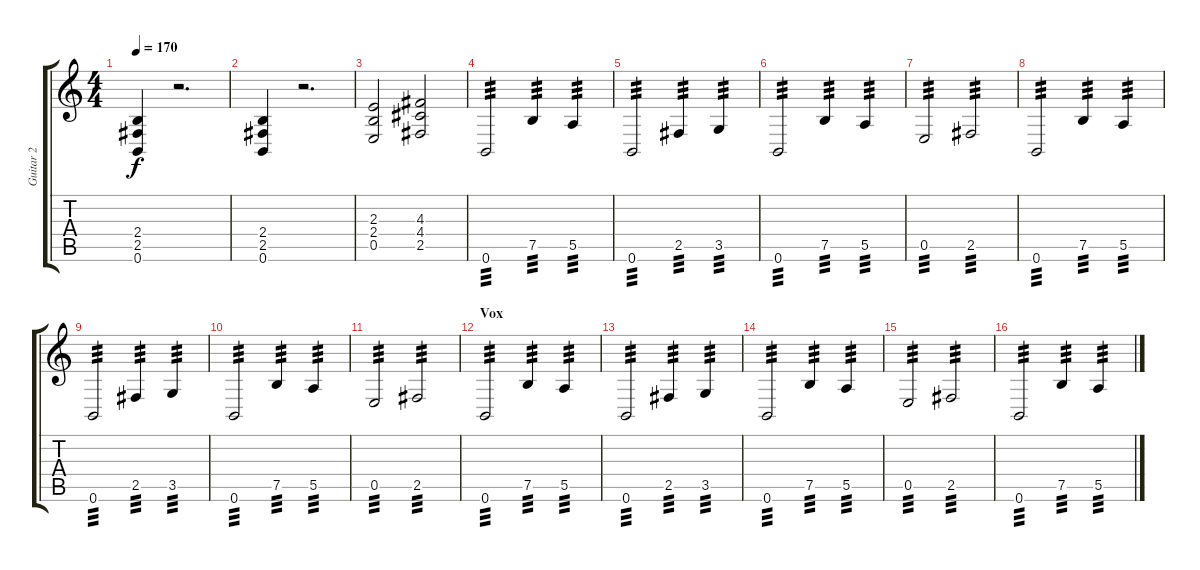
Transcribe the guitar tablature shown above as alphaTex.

\track ("Guitar 2" "Guitar 2") {instrument distortionguitar}
\staff {score tabs}
\tuning (B3 Gb3 D3 A2 E2 B1) {hide}
\ts (4 4)
\tempo 170
\clef g2
\ks c
(2.4 2.5 0.6).4{dy f} r.2{d} |
(2.4 2.5 0.6).4 r.2{d} |
(2.3 2.4 0.5).2 (4.3 4.4 2.5).2 |
0.6.2{tp 3} 7.5.4{tp 3} 5.5.4{tp 3} |
0.6.2{tp 3} 2.5.4{tp 3} 3.5.4{tp 3} |
0.6.2{tp 3} 7.5.4{tp 3} 5.5.4{tp 3} |
0.5.2{tp 3} 2.5.2{tp 3} |
0.6.2{tp 3} 7.5.4{tp 3} 5.5.4{tp 3} |
0.6.2{tp 3} 2.5.4{tp 3} 3.5.4{tp 3} |
0.6.2{tp 3} 7.5.4{tp 3} 5.5.4{tp 3} |
0.5.2{tp 3} 2.5.2{tp 3} |
\section ("" "Vox")
0.6.2{tp 3} 7.5.4{tp 3} 5.5.4{tp 3} |
0.6.2{tp 3} 2.5.4{tp 3} 3.5.4{tp 3} |
0.6.2{tp 3} 7.5.4{tp 3} 5.5.4{tp 3} |
0.5.2{tp 3} 2.5.2{tp 3} |
0.6.2{tp 3} 7.5.4{tp 3} 5.5.4{tp 3}
